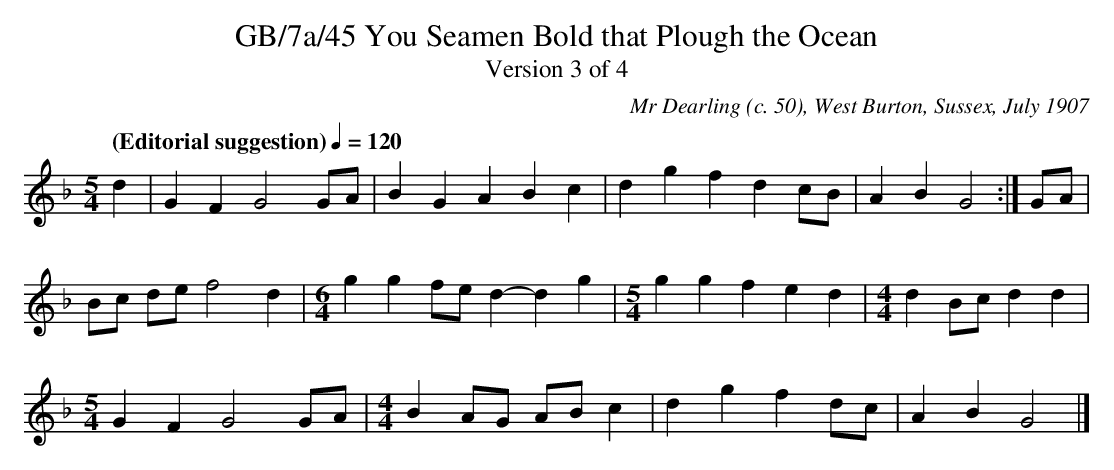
X:1
T:GB/7a/45 You Seamen Bold that Plough the Ocean
T:Version 3 of 4
C:Mr Dearling (c. 50), West Burton, Sussex, July 1907
L:1/4
Q:"(Editorial suggestion)" 1/4=120
M:5/4
K:Gdor
d | G F G2 G/A/ | B G A B c | d g f d c/B/ | A B G2 :| G/A/ |
B/c/ d/e/ f2 d |[M:6/4] g g f/e/ d- d g |[M:5/4] g g f e d |[M:4/4] d B/c/ d d |
[M:5/4] G F G2 G/A/ |[M:4/4] B A/G/ A/B/ c | d g f d/c/ | A B G2 |]
